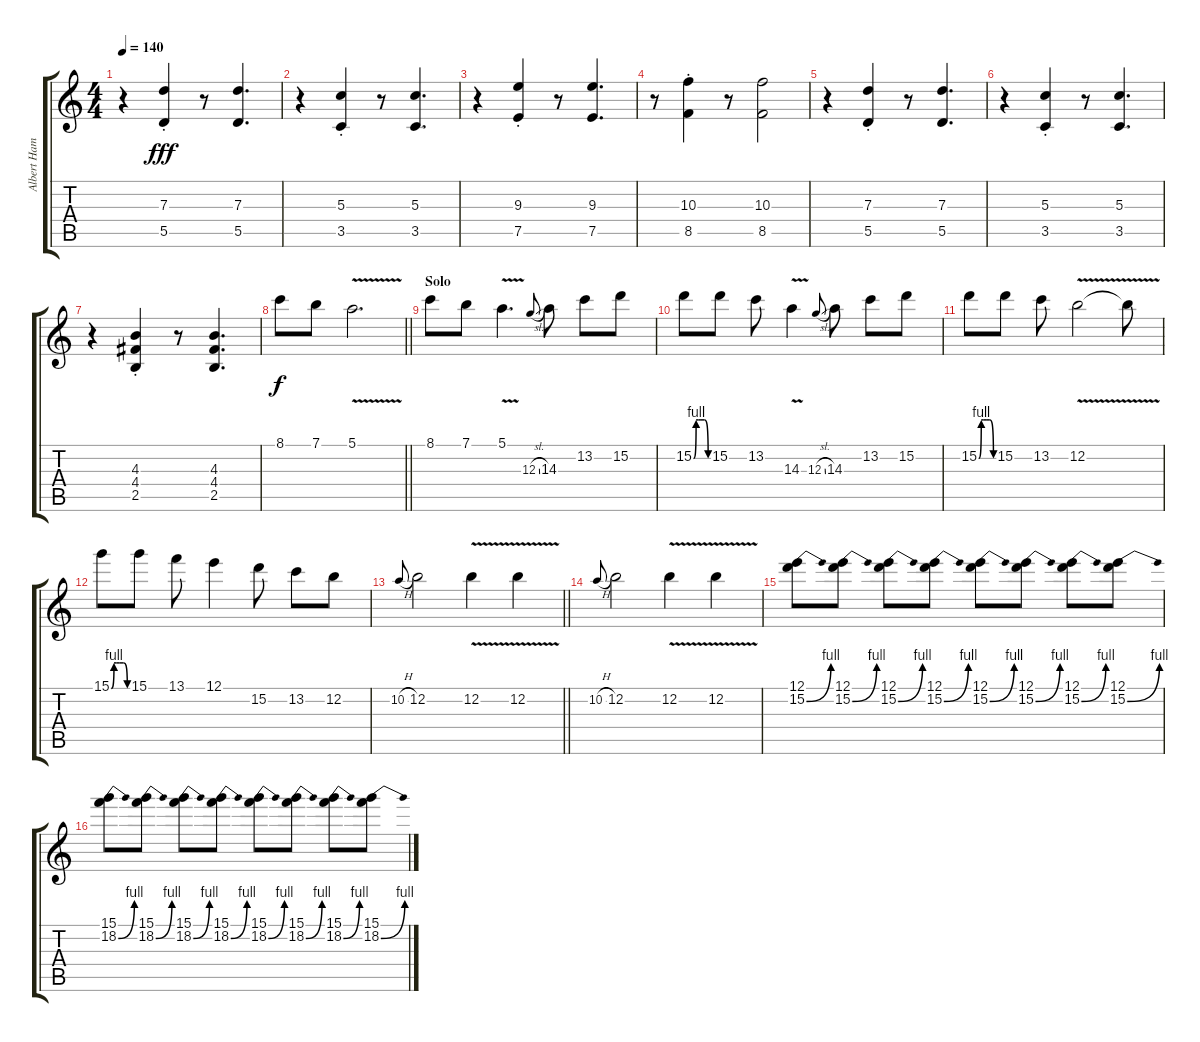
\track ("Albert Hammond Jr." "Albert Ham") {instrument overdrivenguitar}
\staff {score tabs}
\tuning (E4 B3 G3 D3 A2 E2) {hide}
\ts (4 4)
\tempo 140
\clef g2
\ks c
r.4{dy fff} (7.3{st} 5.5{st}).4 r.8 (7.3 5.5).4{d} |
r.4 (5.3{st} 3.5{st}).4 r.8 (5.3 3.5).4{d} |
r.4 (9.3{st} 7.5{st}).4 r.8 (9.3 7.5).4{d} |
r.8 (10.3{st} 8.5{st}).4 r.8 (10.3 8.5).2 |
r.4 (7.3{st} 5.5{st}).4 r.8 (7.3 5.5).4{d} |
r.4 (5.3{st} 3.5{st}).4 r.8 (5.3 3.5).4{d} |
r.4 (4.3{st} 4.4 2.5{st}).4 r.8 (4.3 4.4 2.5).4{d} |
\barLineRight lightlight
8.1.8{dy f} 7.1.8 5.1{v}.2{d} |
\section ("" "Solo")
8.1.8 7.1.8 5.1{v}.4{d} 12.3{sl}.8{gr onbeat} 14.3.8 13.2.8 15.2.8 |
15.2{be (custom 0 0 10 4 20 4 30 4 45 4 60 0)}.8 15.2.8 13.2.8 14.3{v}.4 12.3{sl}.8{gr onbeat} 14.3.8 13.2.8 15.2.8 |
15.2{be (custom 0 0 10 4 20 4 30 4 45 4 60 0)}.8 15.2.8 13.2.8 12.2{v}.2 12.2{t}.8 |
15.1{be (custom 0 0 10 4 20 4 30 4 46 4 60 0)}.8 15.1.8 13.1.8 12.1.4 15.2.8 13.2.8 12.2.8 |
\barLineRight lightlight
10.2{h}.8{gr onbeat} 12.2.2 12.2{v}.4 12.2{v}.4 |
10.2{h}.8{gr onbeat} 12.2.2 12.2{v}.4 12.2{v}.4 |
(12.1 15.2{be (bend 0 0 60 4)}).8 (12.1 15.2{be (bend 0 0 60 4)}).8 (12.1 15.2{be (bend 0 0 60 4)}).8 (12.1 15.2{be (bend 0 0 60 4)}).8 (12.1 15.2{be (bend 0 0 60 4)}).8 (12.1 15.2{be (bend 0 0 60 4)}).8 (12.1 15.2{be (bend 0 0 60 4)}).8 (12.1 15.2{be (bend 0 0 60 4)}).8 |
(15.1 18.2{be (bend 0 0 60 4)}).8 (15.1 18.2{be (bend 0 0 60 4)}).8 (15.1 18.2{be (bend 0 0 60 4)}).8 (15.1 18.2{be (bend 0 0 60 4)}).8 (15.1 18.2{be (bend 0 0 60 4)}).8 (15.1 18.2{be (bend 0 0 60 4)}).8 (15.1 18.2{be (bend 0 0 60 4)}).8 (15.1 18.2{be (bend 0 0 60 4)}).8
